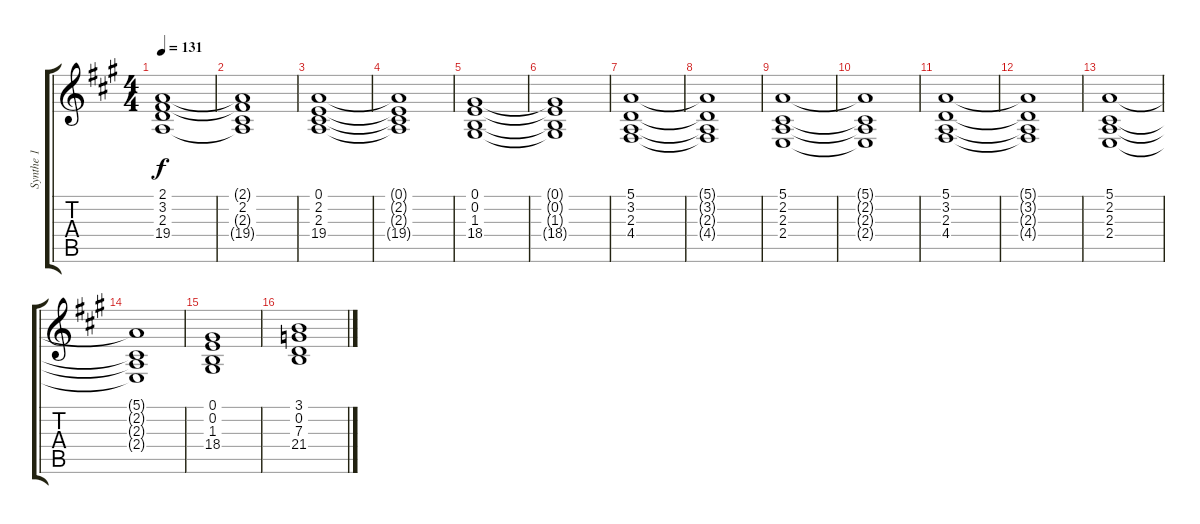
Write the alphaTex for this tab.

\track ("Synthe 1" "Synthe 1") {instrument synthstrings1}
\staff {score tabs}
\tuning (E4 B3 G3 D3 A2 E2) {hide}
\ts (4 4)
\tempo 131
\clef g2
\ks a
(2.1 3.2 2.3 19.4).1{dy f} |
(2.1{t} 2.2 2.3{t} 19.4{t}).1 |
(0.1 2.2 2.3 19.4).1 |
(0.1{t} 2.2{t} 2.3{t} 19.4{t}).1 |
(0.1 0.2 1.3 18.4).1 |
(0.1{t} 0.2{t} 1.3{t} 18.4{t}).1 |
(5.1 3.2 2.3 4.4).1 |
(5.1{t} 3.2{t} 2.3{t} 4.4{t}).1 |
(5.1 2.2 2.3 2.4).1 |
(5.1{t} 2.2{t} 2.3{t} 2.4{t}).1 |
(5.1 3.2 2.3 4.4).1 |
(5.1{t} 3.2{t} 2.3{t} 4.4{t}).1 |
(5.1 2.2 2.3 2.4).1 |
(5.1{t} 2.2{t} 2.3{t} 2.4{t}).1 |
(0.1 0.2 1.3 18.4).1 |
(3.1 0.2 7.3 21.4).1
